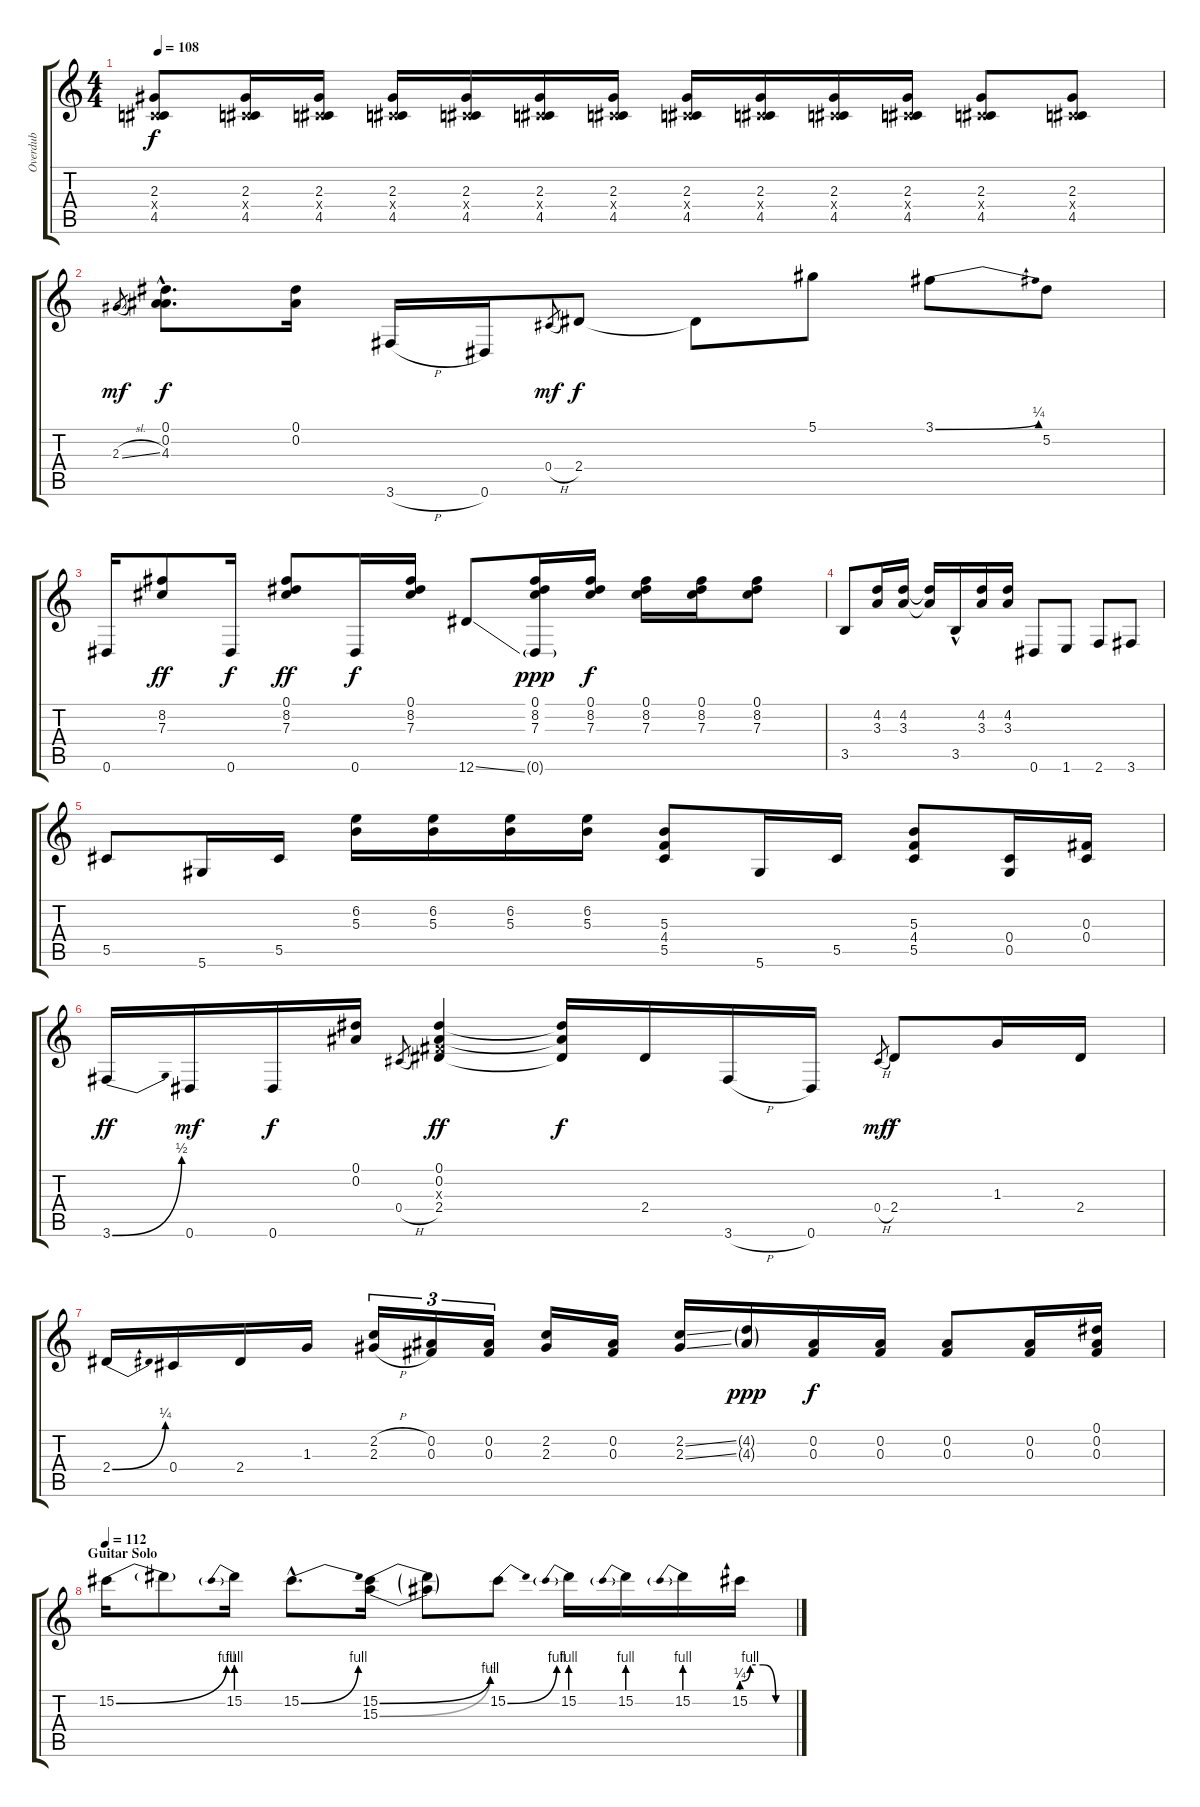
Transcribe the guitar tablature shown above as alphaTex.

\track ("Overdub" "Overdub") {instrument fretlessbass}
\staff {score tabs}
\tuning (Eb4 Bb3 Gb3 Db3 Ab2 Eb2) {hide}
\ts (4 4)
\tempo 108
\clef g2
\ks c
(2.3 0.4{x} 4.5).8{dy f} (2.3 0.4{x} 4.5).16 (2.3 0.4{x} 4.5).16 (2.3 0.4{x} 4.5).16 (2.3 0.4{x} 4.5).16 (2.3 0.4{x} 4.5).16 (2.3 0.4{x} 4.5).16 (2.3 0.4{x} 4.5).16 (2.3 0.4{x} 4.5).16 (2.3 0.4{x} 4.5).16 (2.3 0.4{x} 4.5).16 (2.3 0.4{x} 4.5).8 (2.3 0.4{x} 4.5).8 |
2.3{sl}.8{gr dy mf} (0.1{hac} 0.2{hac} 4.3{hac}).8{d dy f} (0.1 0.2).16 3.6{h}.16 0.6.16 0.4{h}.8{gr dy mf} 2.4.8{dy f} 2.4{t}.8 5.1.8 3.1{be (bend 0 0 60 1)}.8 5.2.8 |
0.6.16 (8.2 7.3).8{dy ff} 0.6.16{dy f} (0.1 8.2 7.3).8{dy ff} 0.6.16{dy f} (0.1 8.2 7.3).16 12.6{ss}.8 (0.1 8.2 7.3 0.6{g}).16{dy ppp} (0.1 8.2 7.3).16{dy f} (0.1 8.2 7.3).16 (0.1 8.2 7.3).16 (0.1 8.2 7.3).8 |
3.5.8 (4.2 3.3).16 (4.2 3.3).16 (4.2{t} 3.3{t}).16 3.5{hac}.16 (4.2 3.3).16 (4.2 3.3).16 0.6.8 1.6.8 2.6.8 3.6.8 |
5.5.8 5.6.16 5.5.16 (6.2 5.3).16 (6.2 5.3).16 (6.2 5.3).16 (6.2 5.3).16 (5.3 4.4 5.5).8 5.6.16 5.5.16 (5.3 4.4 5.5).8 (0.4 0.5).16 (0.3 0.4).16 |
3.6{be (bend 0 0 60 2)}.16{dy ff} 0.6.16{dy mf} 0.6.16{dy f} (0.1 0.2).16 0.4{h}.8{gr} (0.1 0.2 0.3{x} 2.4).4{dy ff} (0.1{t} 0.2{t} 2.4{t}).16{dy f} 2.4.16 3.6{h}.16 0.6.16 0.4{h}.8{gr dy mf} 2.4.8{dy f} 1.3.16 2.4.16 |
2.4{be (bend 0 0 60 1)}.16 0.4.16 2.4.16 1.3.16 (2.2{h} 2.3{h}).16{tu (3 2)} (0.2 0.3).16{tu (3 2)} (0.2 0.3).16{tu (3 2)} (2.2 2.3).16 (0.2 0.3).16 (2.2{ss} 2.3{ss}).16 (4.2{g} 4.3{g}).16{dy ppp} (0.2 0.3).16{dy f} (0.2 0.3).16 (0.2 0.3).8 (0.2 0.3).16 (0.1 0.2 0.3).16 |
\section ("" "Guitar Solo")
\tempo 112
15.2{be (bend 0 0 60 4)}.16 15.2{t}.8 15.2{be (prebend 0 4 60 4)}.16 15.2{be (bend 0 0 60 4) hac}.8{d} (15.2{be (bend 0 0 60 4)} 15.3{be (bend 0 0 60 2)}).16 (15.2{t} 15.3{t}).8 15.2{be (bend 0 0 60 4)}.8 15.2{be (prebend 0 4 60 4)}.16 15.2{be (prebend 0 4 60 4)}.16 15.2{be (prebend 0 4 60 4)}.16 15.2{be (custom 0 1 10 4 25 4 40 0 60 0)}.16
